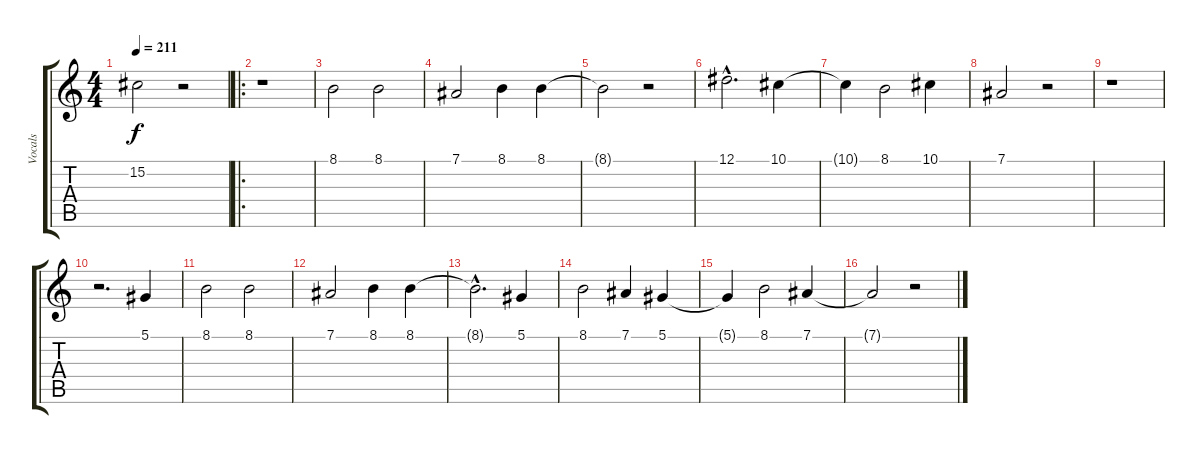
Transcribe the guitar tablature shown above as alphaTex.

\track ("Vocals" "Vocals") {instrument lead2sawtooth}
\staff {score tabs}
\tuning (Eb4 Bb3 Gb3 Db3 Ab2 Eb2) {hide}
\ts (4 4)
\tempo 211
\clef g2
\ks c
15.2{t}.2{dy f} r.2 |
\ro
r.1 |
8.1.2 8.1.2 |
7.1.2 8.1.4 8.1.4 |
8.1{t}.2 r.2 |
12.1{hac}.2{d} 10.1.4 |
10.1{t}.4 8.1.2 10.1.4 |
7.1.2 r.2 |
r.1 |
r.2{d} 5.1.4 |
8.1.2 8.1.2 |
7.1.2 8.1.4 8.1.4 |
8.1{hac t}.2{d} 5.1.4 |
8.1.2 7.1.4 5.1.4 |
5.1{t}.4 8.1.2 7.1.4 |
7.1{t}.2 r.2
